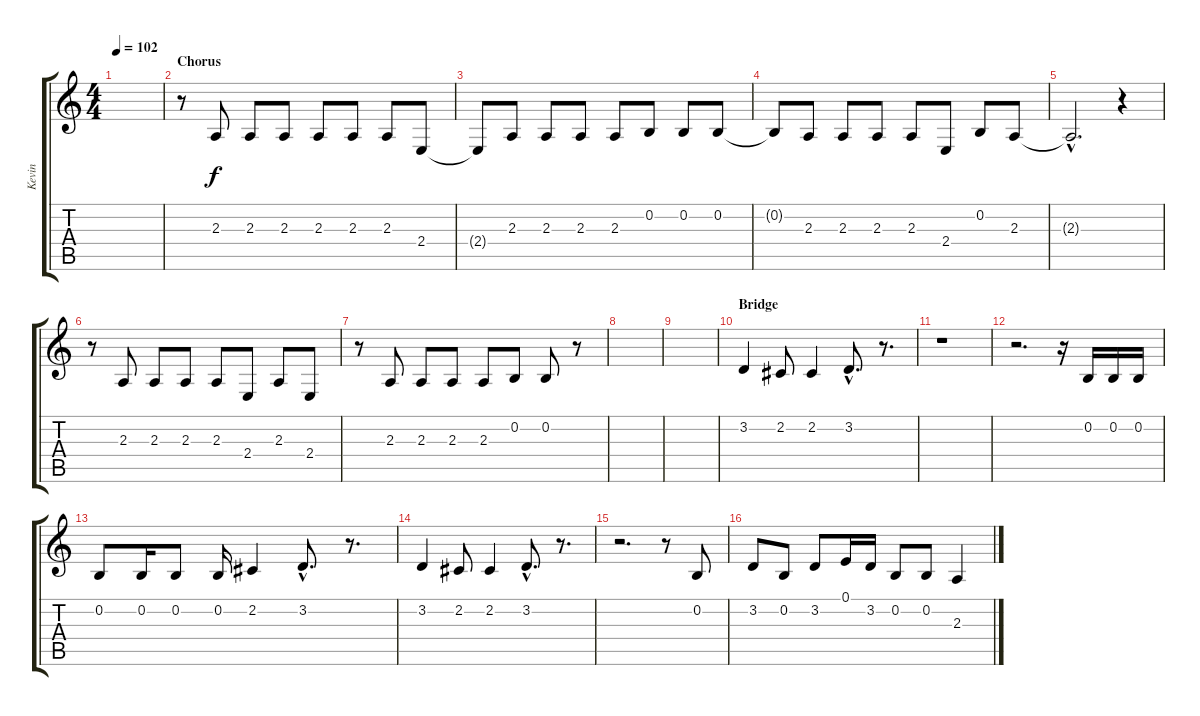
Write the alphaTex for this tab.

\track ("Kevin" "Kevin") {instrument tenorsax}
\staff {score tabs}
\tuning (E4 B3 G3 D3 A2 E2) {hide}
\ts (4 4)
\tempo 102
\clef g2
\ks c
|
\section ("" "Chorus")
r.8 2.3.8 2.3.8 2.3.8 2.3.8 2.3.8 2.3.8 2.4.8 |
2.4{t}.8 2.3.8 2.3.8 2.3.8 2.3.8 0.2.8 0.2.8 0.2.8 |
0.2{t}.8 2.3.8 2.3.8 2.3.8 2.3.8 2.4.8 0.2.8 2.3.8 |
2.3{hac t}.2{d} r.4 |
r.8 2.3.8 2.3.8 2.3.8 2.3.8 2.4.8 2.3.8 2.4.8 |
r.8 2.3.8 2.3.8 2.3.8 2.3.8 0.2.8 0.2.8 r.8 |
|
|
\section ("" "Bridge")
3.2.4{volume 14} 2.2.8 2.2.4 3.2{hac}.8{d} r.8{d} |
r.1 |
r.2{d} r.16 0.2.16 0.2.16 0.2.16 |
0.2.8 0.2.16 0.2.8 0.2.16 2.2.4 3.2{hac}.8{d} r.8{d} |
3.2.4 2.2.8 2.2.4 3.2{hac}.8{d} r.8{d} |
r.2{d} r.8 0.2.8 |
3.2.8 0.2.8 3.2.8 0.1.16 3.2.16 0.2.8 0.2.8 2.3.4
